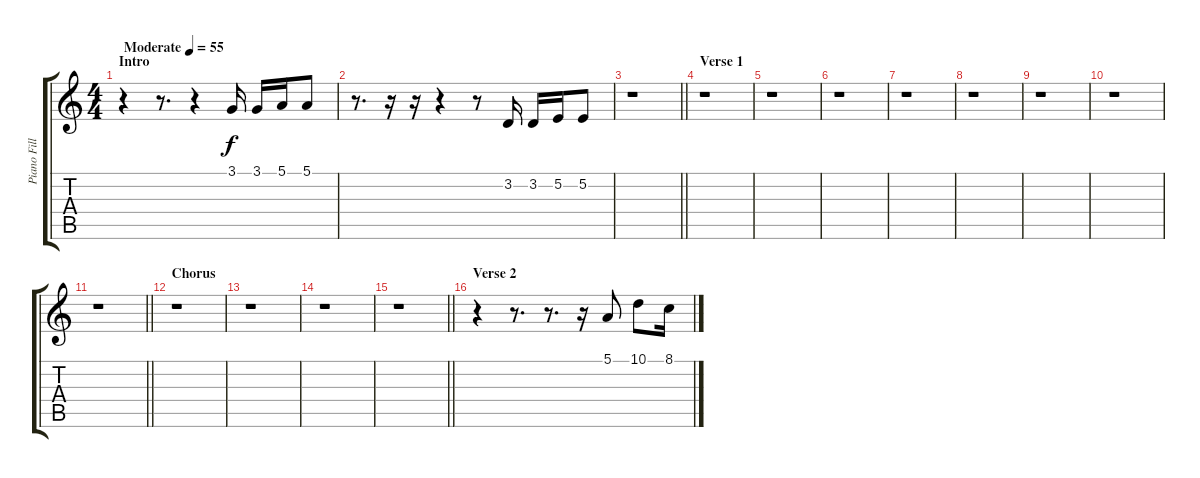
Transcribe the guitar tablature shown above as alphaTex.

\track ("Piano Fills" "Piano Fill") {instrument acousticgrandpiano}
\staff {score tabs}
\tuning (E4 B3 G3 D3 A2 E2) {hide}
\ts (4 4)
\section ("" "Intro")
\tempo (55 "Moderate")
\clef g2
\ks c
r.4{dy f instrument acousticgrandpiano} r.8{d} r.4 3.1.16 3.1.16 5.1.16 5.1.8 |
r.8{d} r.16 r.16 r.4 r.8 3.2.16 3.2.16 5.2.16 5.2.8 |
\barLineRight lightlight
r.1 |
\section ("" "Verse 1")
r.1 |
r.1 |
r.1 |
r.1 |
r.1 |
r.1 |
r.1 |
\barLineRight lightlight
r.1 |
\section ("" "Chorus")
r.1 |
r.1 |
r.1 |
\barLineRight lightlight
r.1 |
\section ("" "Verse 2")
r.4 r.8{d} r.8{d} r.16 5.1.8 10.1.8 8.1.16
